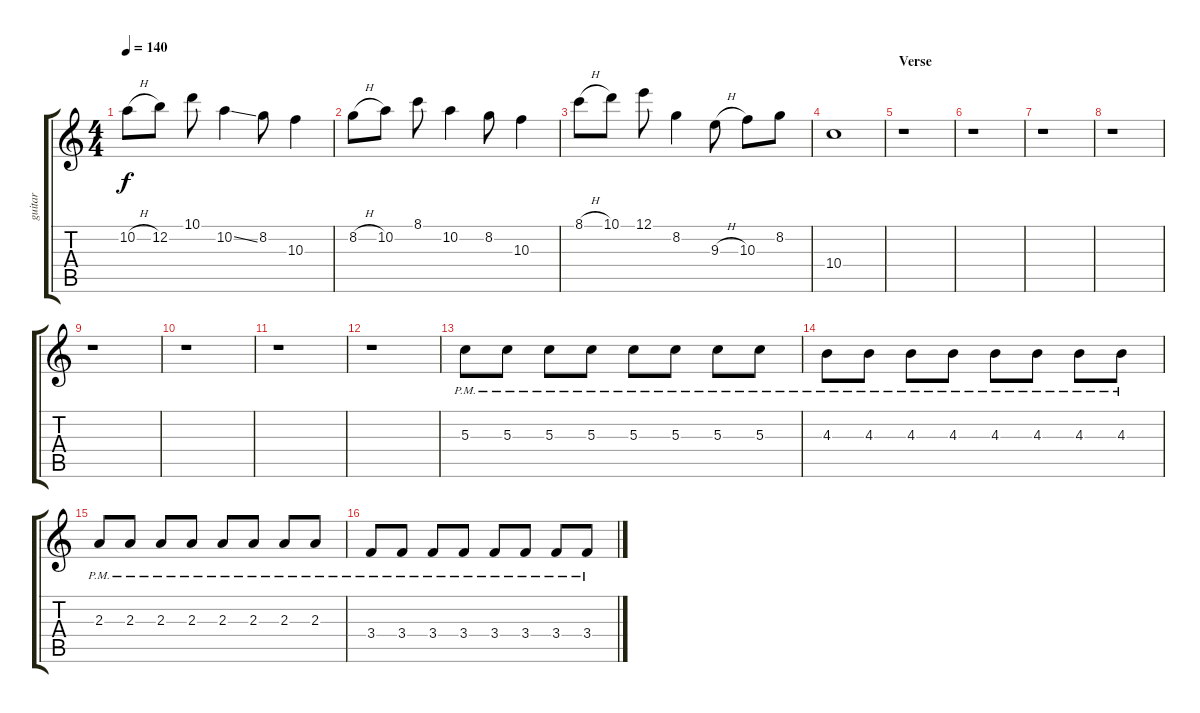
\track ("guitar" "guitar") {instrument overdrivenguitar}
\staff {score tabs}
\tuning (E4 B3 G3 D3 A2 E2) {hide}
\ts (4 4)
\tempo 140
\clef g2
\ks c
10.2{h}.8{dy f} 12.2.8 10.1.8 10.2{ss}.4 8.2.8 10.3.4 |
8.2{h}.8 10.2.8 8.1.8 10.2.4 8.2.8 10.3.4 |
8.1{h}.8 10.1.8 12.1.8 8.2.4 9.3{h}.8 10.3.8 8.2.8 |
10.4.1 |
\section ("" "Verse")
r.1 |
r.1 |
r.1 |
r.1 |
r.1 |
r.1 |
r.1 |
r.1{volume 9 instrument electricguitarmuted} |
5.3{pm}.8 5.3{pm}.8 5.3{pm}.8 5.3{pm}.8 5.3{pm}.8 5.3{pm}.8 5.3{pm}.8 5.3{pm}.8 |
4.3{pm}.8 4.3{pm}.8 4.3{pm}.8 4.3{pm}.8 4.3{pm}.8 4.3{pm}.8 4.3{pm}.8 4.3{pm}.8 |
2.3{pm}.8 2.3{pm}.8 2.3{pm}.8 2.3{pm}.8 2.3{pm}.8 2.3{pm}.8 2.3{pm}.8 2.3{pm}.8 |
3.4{pm}.8 3.4{pm}.8 3.4{pm}.8 3.4{pm}.8 3.4{pm}.8 3.4{pm}.8 3.4{pm}.8 3.4{pm}.8
